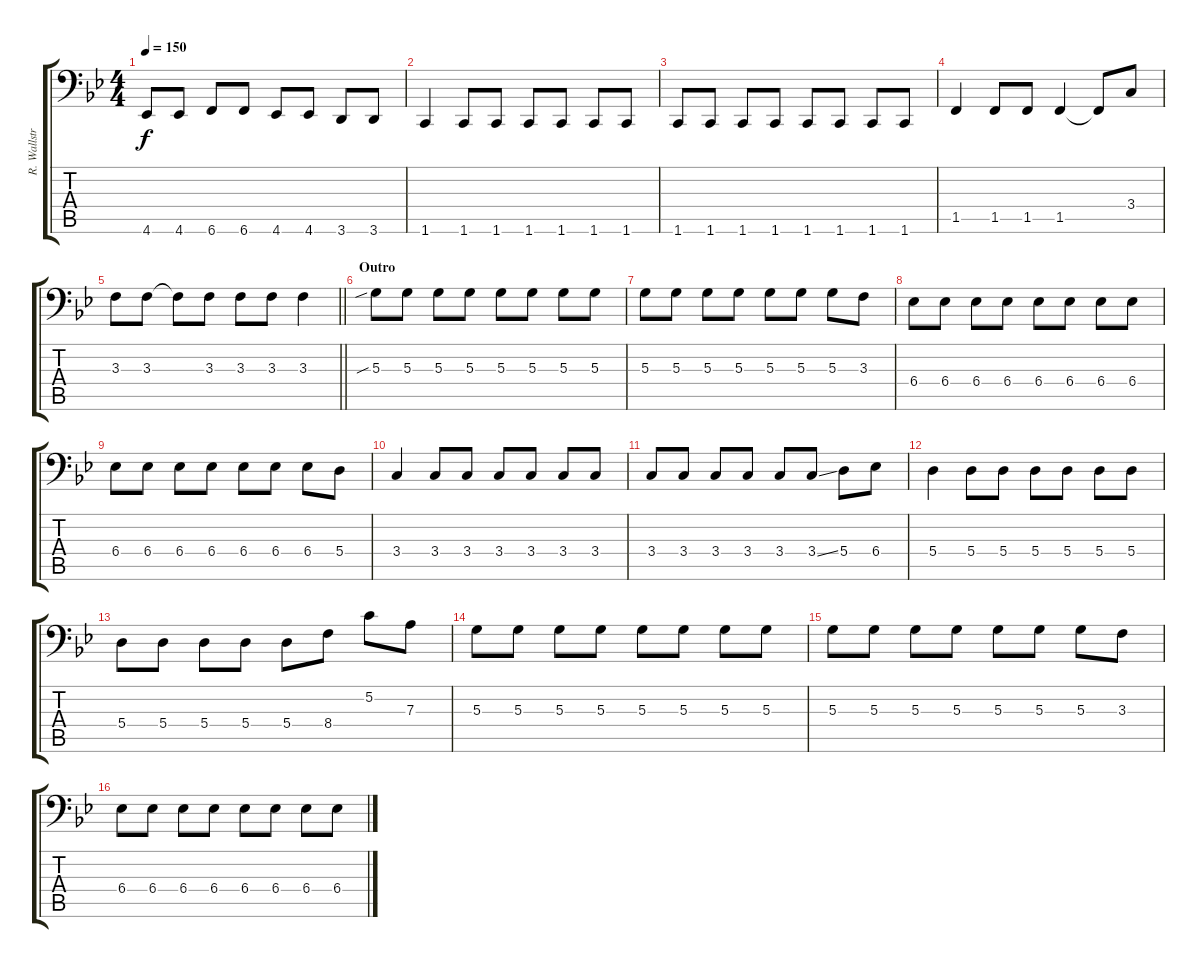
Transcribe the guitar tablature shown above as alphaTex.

\track ("R. Wallström (Bass)" "R. Wallstr") {instrument electricbassfinger}
\staff {score tabs}
\tuning (C3 G2 D2 A1 E1 B0) {hide}
\ts (4 4)
\tempo 150
\clef f4
\ks gminor
4.6.8{dy f} 4.6.8 6.6.8 6.6.8 4.6.8 4.6.8 3.6.8 3.6.8 |
1.6.4 1.6.8 1.6.8 1.6.8 1.6.8 1.6.8 1.6.8 |
1.6.8 1.6.8 1.6.8 1.6.8 1.6.8 1.6.8 1.6.8 1.6.8 |
1.5.4 1.5.8 1.5.8 1.5.4 1.5{t}.8 3.4.8 |
\barLineRight lightlight
3.3.8 3.3.8 3.3{t}.8 3.3.8 3.3.8 3.3.8 3.3.4 |
\section ("" "Outro")
5.3{sib}.8 5.3.8 5.3.8 5.3.8 5.3.8 5.3.8 5.3.8 5.3.8 |
5.3.8 5.3.8 5.3.8 5.3.8 5.3.8 5.3.8 5.3.8 3.3.8 |
6.4.8 6.4.8 6.4.8 6.4.8 6.4.8 6.4.8 6.4.8 6.4.8 |
6.4.8 6.4.8 6.4.8 6.4.8 6.4.8 6.4.8 6.4.8 5.4.8 |
3.4.4 3.4.8 3.4.8 3.4.8 3.4.8 3.4.8 3.4.8 |
3.4.8 3.4.8 3.4.8 3.4.8 3.4.8 3.4{ss}.8 5.4.8 6.4.8 |
5.4.4 5.4.8 5.4.8 5.4.8 5.4.8 5.4.8 5.4.8 |
5.4.8 5.4.8 5.4.8 5.4.8 5.4.8 8.4.8 5.2.8 7.3.8 |
5.3.8 5.3.8 5.3.8 5.3.8 5.3.8 5.3.8 5.3.8 5.3.8 |
5.3.8 5.3.8 5.3.8 5.3.8 5.3.8 5.3.8 5.3.8 3.3.8 |
6.4.8 6.4.8 6.4.8 6.4.8 6.4.8 6.4.8 6.4.8 6.4.8
